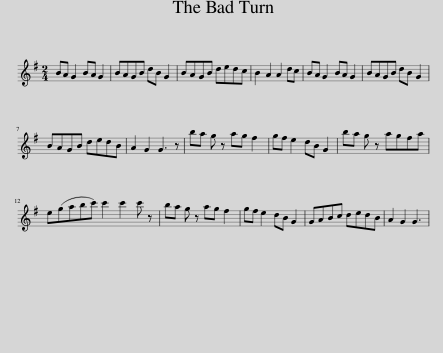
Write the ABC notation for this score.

X:1
L:1/8
M:2/4
I:linebreak $
K:G
V:1 treble
V:1
 BA G2 BA G2 | BAGB dB G2 | BAGB dedc | B2 A2 A2 dc | BA G2 BA G2 | %5
 BAGB dB G2 |$ BAGB dedB | A2 G2 G3 z | ba g z ag f2 | gf e2 dB G2 | %10
 ba g z agfa |$ e(gabc') c'2 c'2 c' z | ba g z ag f2 | gf e2 dB G2 | GABc dedB | %15
 A2 G2 G3 | %16
